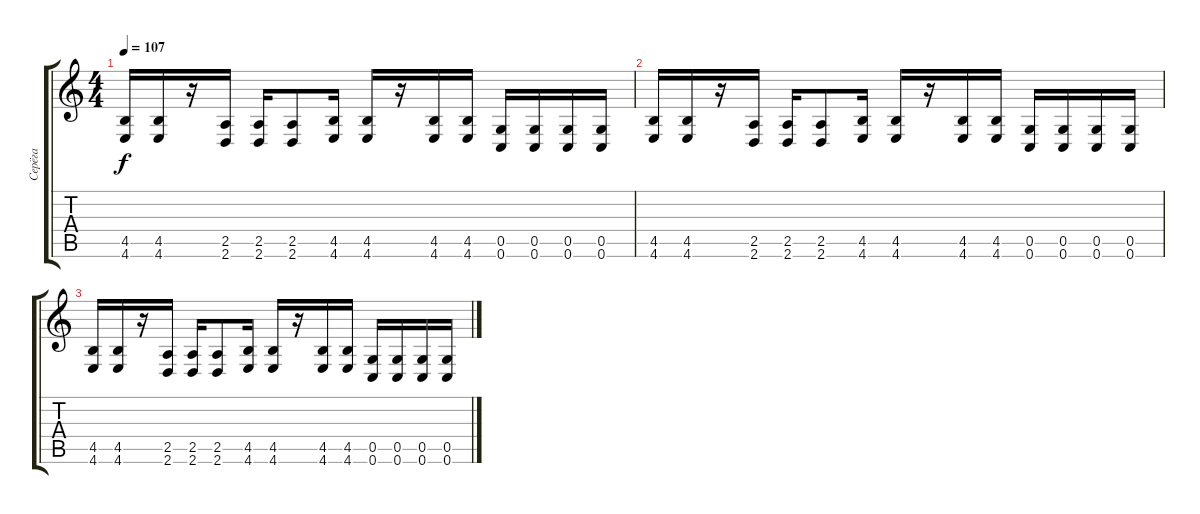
\track ("Серёга" "Серёга") {instrument distortionguitar}
\staff {score tabs}
\tuning (D4 A3 F3 C3 G2 C2) {hide}
\ts (4 4)
\tempo 107
\clef g2
\ks c
(4.5 4.6).16{dy f} (4.5 4.6).16 r.16 (2.5 2.6).16 (2.5 2.6).16 (2.5 2.6).8 (4.5 4.6).16 (4.5 4.6).16 r.16 (4.5 4.6).16 (4.5 4.6).16 (0.5 0.6).16 (0.5 0.6).16 (0.5 0.6).16 (0.5 0.6).16 |
(4.5 4.6).16 (4.5 4.6).16 r.16 (2.5 2.6).16 (2.5 2.6).16 (2.5 2.6).8 (4.5 4.6).16 (4.5 4.6).16 r.16 (4.5 4.6).16 (4.5 4.6).16 (0.5 0.6).16 (0.5 0.6).16 (0.5 0.6).16 (0.5 0.6).16 |
(4.5 4.6).16 (4.5 4.6).16 r.16 (2.5 2.6).16 (2.5 2.6).16 (2.5 2.6).8 (4.5 4.6).16 (4.5 4.6).16 r.16 (4.5 4.6).16 (4.5 4.6).16 (0.5 0.6).16 (0.5 0.6).16 (0.5 0.6).16 (0.5 0.6).16
